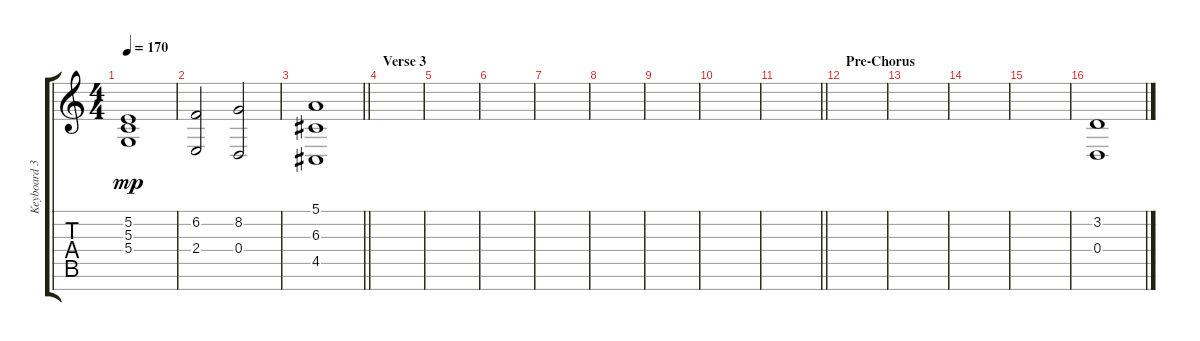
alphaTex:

\track ("Keyboard 3" "Keyboard 3") {instrument brasssection}
\staff {score tabs}
\tuning (E4 B3 G3 D3 A2 E2 B1) {hide}
\ts (4 4)
\tempo 170
\clef g2
\ks c
(5.2 5.3 5.4).1{dy mp} |
(6.2 2.4).2 (8.2 0.4).2 |
\barLineRight lightlight
(5.1 6.3 4.5).1 |
\section ("" "Verse 3")
|
|
|
|
|
|
|
\barLineRight lightlight
|
\section ("" "Pre-Chorus")
|
|
|
|
(3.2 0.4).1
